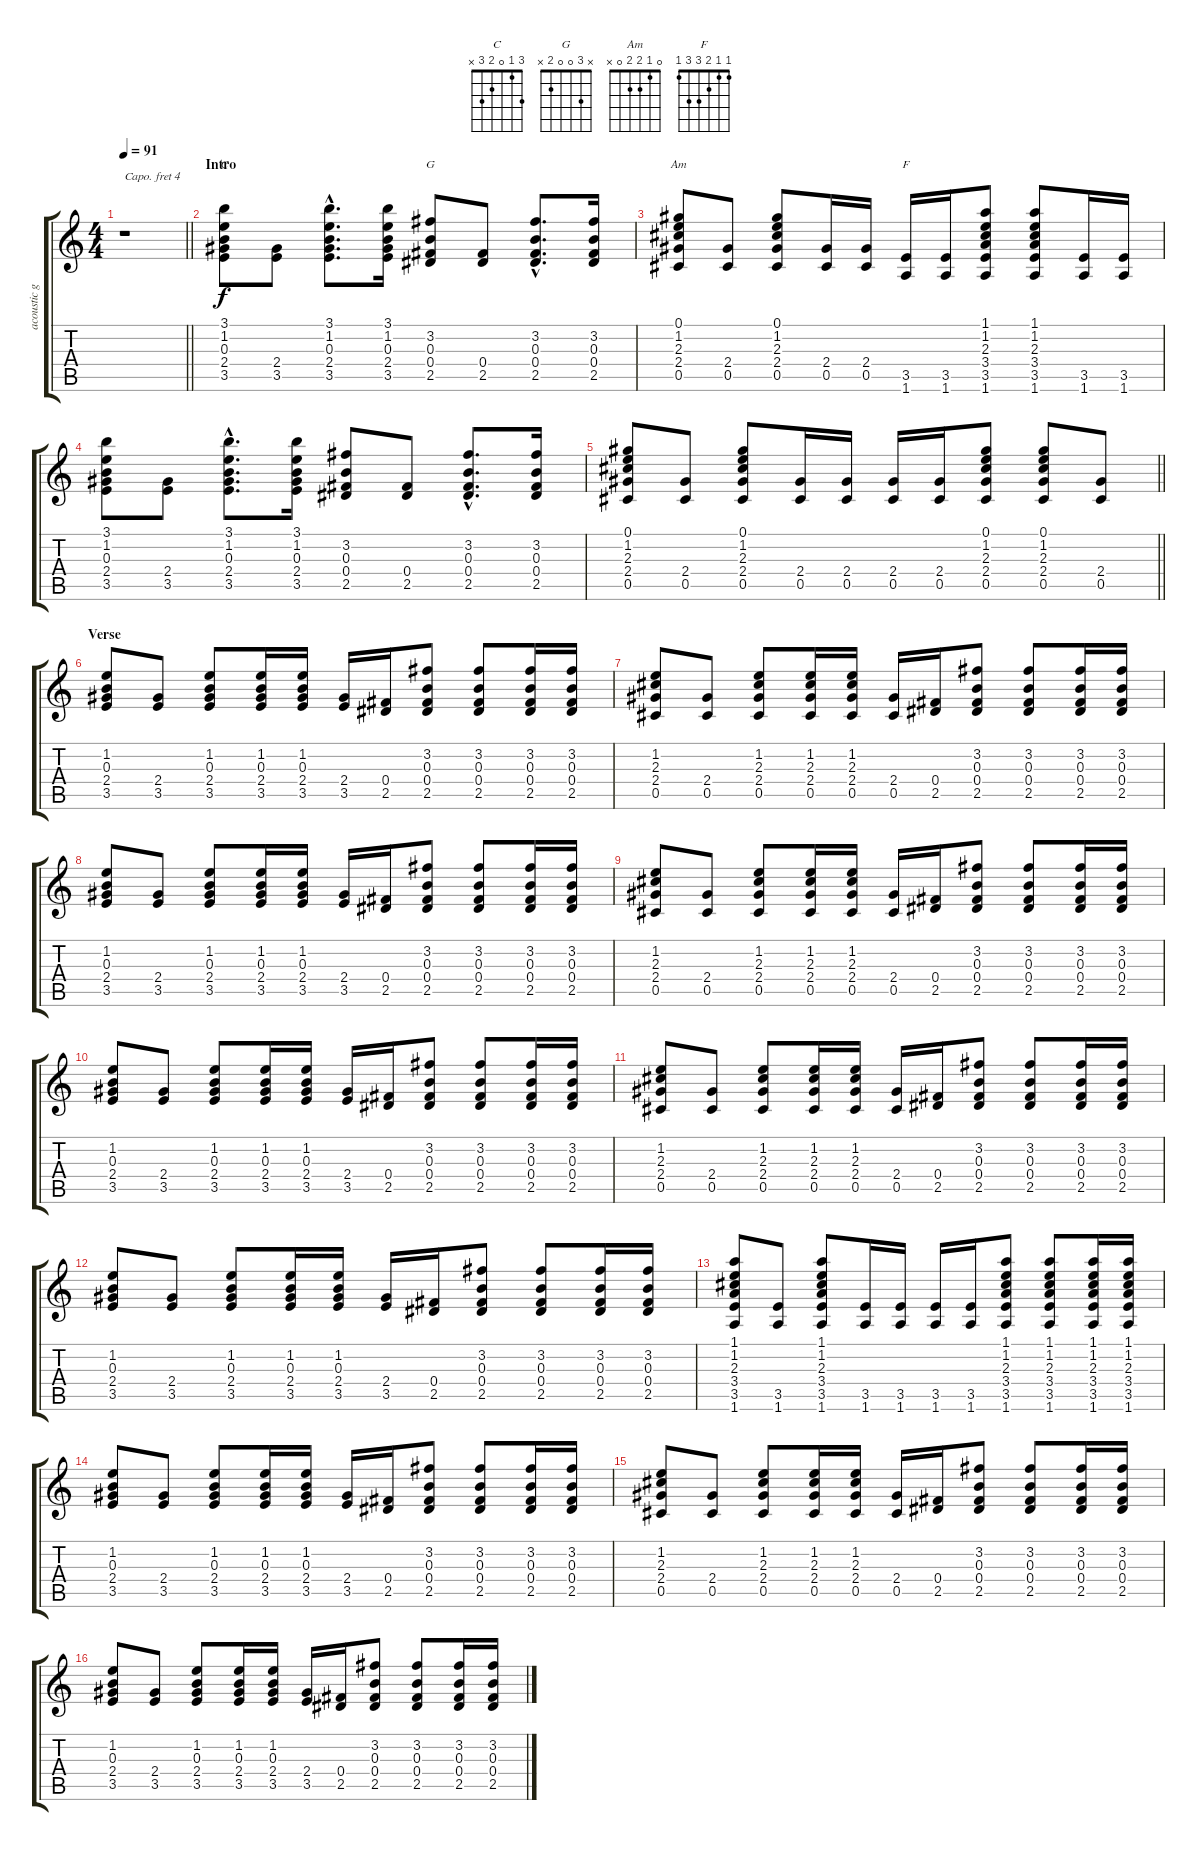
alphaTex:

\track ("acoustic guitar" "acoustic g") {instrument acousticguitarsteel}
\staff {score tabs}
\capo 4
\tuning (E4 B3 G3 D3 A2 E2) {hide}
\chord ("C" 3 1 0 2 3 x)
\chord ("G" x 3 0 0 2 x)
\chord ("Am" 0 1 2 2 0 x)
\chord ("F" 1 1 2 3 3 1)
\ts (4 4)
\tempo 91
\clef g2
\barLineRight lightlight
\ks c
r.1{dy f instrument acousticguitarsteel} |
\section ("" "Intro")
(3.1 1.2 0.3 2.4 3.5).8{ch "C"} (2.4 3.5).8 (3.1{hac} 1.2{hac} 0.3{hac} 2.4{hac} 3.5{hac}).8{d} (3.1 1.2 0.3 2.4 3.5).16 (3.2 0.3 0.4 2.5).8{ch "G"} (0.4 2.5).8 (3.2{hac} 0.3{hac} 0.4{hac} 2.5{hac}).8{d} (3.2 0.3 0.4 2.5).16 |
(0.1 1.2 2.3 2.4 0.5).8{ch "Am"} (2.4 0.5).8 (0.1 1.2 2.3 2.4 0.5).8 (2.4 0.5).16 (2.4 0.5).16 (3.5 1.6).16{ch "F"} (3.5 1.6).16 (1.1 1.2 2.3 3.4 3.5 1.6).8 (1.1 1.2 2.3 3.4 3.5 1.6).8 (3.5 1.6).16 (3.5 1.6).16 |
(3.1 1.2 0.3 2.4 3.5).8 (2.4 3.5).8 (3.1{hac} 1.2{hac} 0.3{hac} 2.4{hac} 3.5{hac}).8{d} (3.1 1.2 0.3 2.4 3.5).16 (3.2 0.3 0.4 2.5).8 (0.4 2.5).8 (3.2{hac} 0.3{hac} 0.4{hac} 2.5{hac}).8{d} (3.2 0.3 0.4 2.5).16 |
\barLineRight lightlight
(0.1 1.2 2.3 2.4 0.5).8 (2.4 0.5).8 (0.1 1.2 2.3 2.4 0.5).8 (2.4 0.5).16 (2.4 0.5).16 (2.4 0.5).16 (2.4 0.5).16 (0.1 1.2 2.3 2.4 0.5).8 (0.1 1.2 2.3 2.4 0.5).8 (2.4 0.5).8 |
\section ("" "Verse")
(1.2 0.3 2.4 3.5).8 (2.4 3.5).8 (1.2 0.3 2.4 3.5).8 (1.2 0.3 2.4 3.5).16 (1.2 0.3 2.4 3.5).16 (2.4 3.5).16 (0.4 2.5).16 (3.2 0.3 0.4 2.5).8 (3.2 0.3 0.4 2.5).8 (3.2 0.3 0.4 2.5).16 (3.2 0.3 0.4 2.5).16 |
(1.2 2.3 2.4 0.5).8 (2.4 0.5).8 (1.2 2.3 2.4 0.5).8 (1.2 2.3 2.4 0.5).16 (1.2 2.3 2.4 0.5).16 (2.4 0.5).16 (0.4 2.5).16 (3.2 0.3 0.4 2.5).8 (3.2 0.3 0.4 2.5).8 (3.2 0.3 0.4 2.5).16 (3.2 0.3 0.4 2.5).16 |
(1.2 0.3 2.4 3.5).8 (2.4 3.5).8 (1.2 0.3 2.4 3.5).8 (1.2 0.3 2.4 3.5).16 (1.2 0.3 2.4 3.5).16 (2.4 3.5).16 (0.4 2.5).16 (3.2 0.3 0.4 2.5).8 (3.2 0.3 0.4 2.5).8 (3.2 0.3 0.4 2.5).16 (3.2 0.3 0.4 2.5).16 |
(1.2 2.3 2.4 0.5).8 (2.4 0.5).8 (1.2 2.3 2.4 0.5).8 (1.2 2.3 2.4 0.5).16 (1.2 2.3 2.4 0.5).16 (2.4 0.5).16 (0.4 2.5).16 (3.2 0.3 0.4 2.5).8 (3.2 0.3 0.4 2.5).8 (3.2 0.3 0.4 2.5).16 (3.2 0.3 0.4 2.5).16 |
(1.2 0.3 2.4 3.5).8 (2.4 3.5).8 (1.2 0.3 2.4 3.5).8 (1.2 0.3 2.4 3.5).16 (1.2 0.3 2.4 3.5).16 (2.4 3.5).16 (0.4 2.5).16 (3.2 0.3 0.4 2.5).8 (3.2 0.3 0.4 2.5).8 (3.2 0.3 0.4 2.5).16 (3.2 0.3 0.4 2.5).16 |
(1.2 2.3 2.4 0.5).8 (2.4 0.5).8 (1.2 2.3 2.4 0.5).8 (1.2 2.3 2.4 0.5).16 (1.2 2.3 2.4 0.5).16 (2.4 0.5).16 (0.4 2.5).16 (3.2 0.3 0.4 2.5).8 (3.2 0.3 0.4 2.5).8 (3.2 0.3 0.4 2.5).16 (3.2 0.3 0.4 2.5).16 |
(1.2 0.3 2.4 3.5).8 (2.4 3.5).8 (1.2 0.3 2.4 3.5).8 (1.2 0.3 2.4 3.5).16 (1.2 0.3 2.4 3.5).16 (2.4 3.5).16 (0.4 2.5).16 (3.2 0.3 0.4 2.5).8 (3.2 0.3 0.4 2.5).8 (3.2 0.3 0.4 2.5).16 (3.2 0.3 0.4 2.5).16 |
(1.1 1.2 2.3 3.4 3.5 1.6).8 (3.5 1.6).8 (1.1 1.2 2.3 3.4 3.5 1.6).8 (3.5 1.6).16 (3.5 1.6).16 (3.5 1.6).16 (3.5 1.6).16 (1.1 1.2 2.3 3.4 3.5 1.6).8 (1.1 1.2 2.3 3.4 3.5 1.6).8 (1.1 1.2 2.3 3.4 3.5 1.6).16 (1.1 1.2 2.3 3.4 3.5 1.6).16 |
(1.2 0.3 2.4 3.5).8 (2.4 3.5).8 (1.2 0.3 2.4 3.5).8 (1.2 0.3 2.4 3.5).16 (1.2 0.3 2.4 3.5).16 (2.4 3.5).16 (0.4 2.5).16 (3.2 0.3 0.4 2.5).8 (3.2 0.3 0.4 2.5).8 (3.2 0.3 0.4 2.5).16 (3.2 0.3 0.4 2.5).16 |
(1.2 2.3 2.4 0.5).8 (2.4 0.5).8 (1.2 2.3 2.4 0.5).8 (1.2 2.3 2.4 0.5).16 (1.2 2.3 2.4 0.5).16 (2.4 0.5).16 (0.4 2.5).16 (3.2 0.3 0.4 2.5).8 (3.2 0.3 0.4 2.5).8 (3.2 0.3 0.4 2.5).16 (3.2 0.3 0.4 2.5).16 |
(1.2 0.3 2.4 3.5).8 (2.4 3.5).8 (1.2 0.3 2.4 3.5).8 (1.2 0.3 2.4 3.5).16 (1.2 0.3 2.4 3.5).16 (2.4 3.5).16 (0.4 2.5).16 (3.2 0.3 0.4 2.5).8 (3.2 0.3 0.4 2.5).8 (3.2 0.3 0.4 2.5).16 (3.2 0.3 0.4 2.5).16
